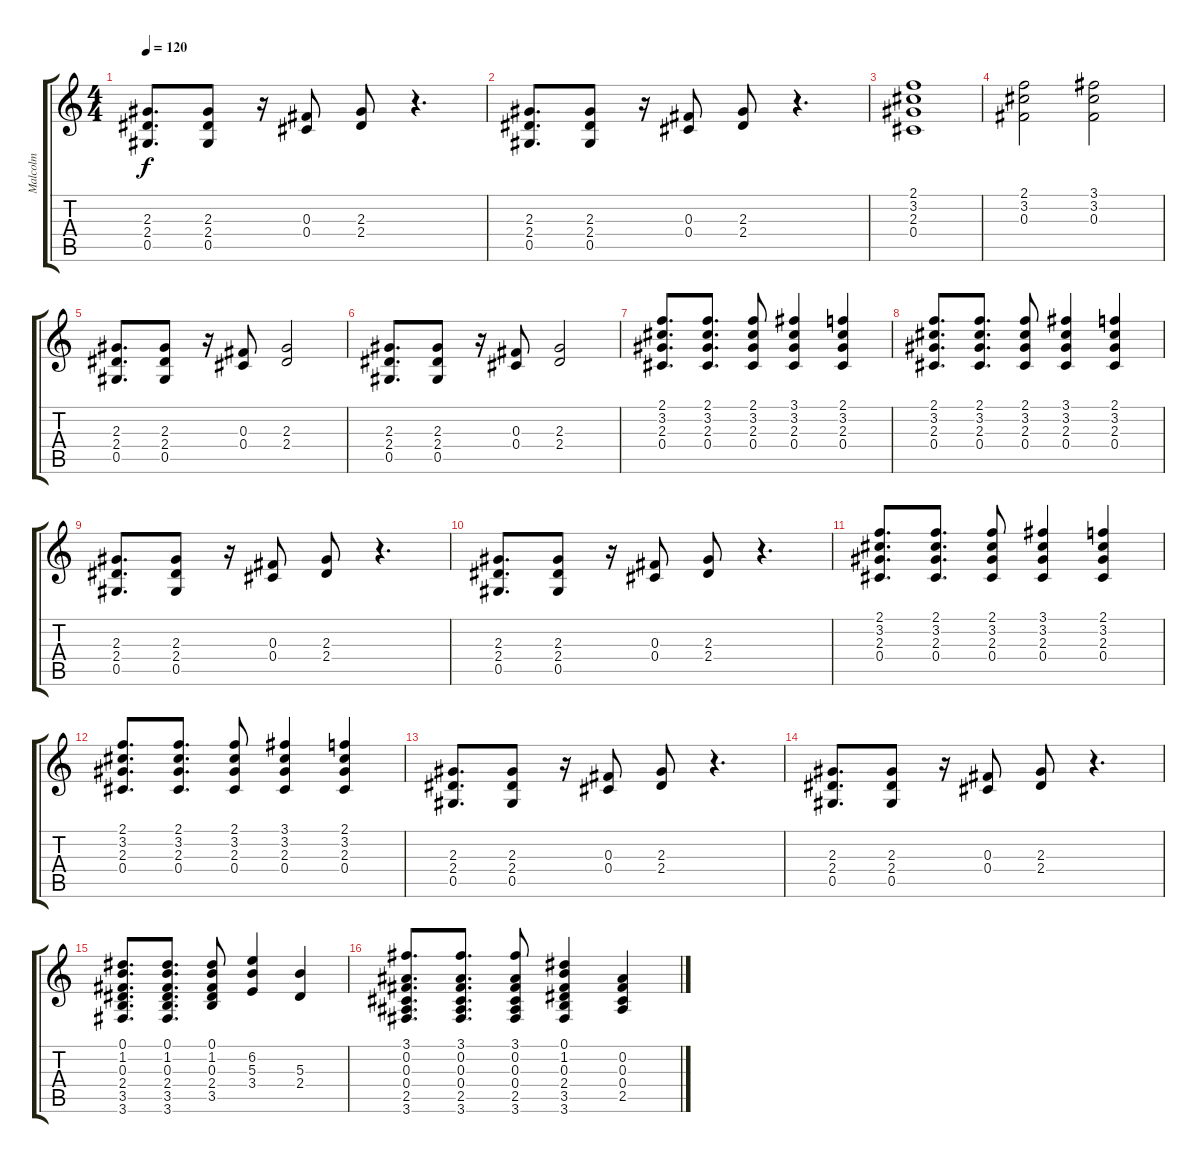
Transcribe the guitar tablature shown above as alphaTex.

\track ("Malcolm" "Malcolm") {instrument distortionguitar}
\staff {score tabs}
\tuning (Eb4 Bb3 Gb3 Db3 Ab2 Eb2) {hide}
\ts (4 4)
\tempo 120
\clef g2
\ks c
(2.3 2.4 0.5).8{d dy f} (2.3 2.4 0.5).8 r.16 (0.3 0.4).8 (2.3 2.4).8 r.4{d} |
(2.3 2.4 0.5).8{d} (2.3 2.4 0.5).8 r.16 (0.3 0.4).8 (2.3 2.4).8 r.4{d} |
(2.1 3.2 2.3 0.4).1 |
(2.1 3.2 0.3).2 (3.1 3.2 0.3).2 |
(2.3 2.4 0.5).8{d} (2.3 2.4 0.5).8 r.16 (0.3 0.4).8 (2.3 2.4).2 |
(2.3 2.4 0.5).8{d} (2.3 2.4 0.5).8 r.16 (0.3 0.4).8 (2.3 2.4).2 |
(2.1 3.2 2.3 0.4).8{d} (2.1 3.2 2.3 0.4).8{d} (2.1 3.2 2.3 0.4).8 (3.1 3.2 2.3 0.4).4 (2.1 3.2 2.3 0.4).4 |
(2.1 3.2 2.3 0.4).8{d} (2.1 3.2 2.3 0.4).8{d} (2.1 3.2 2.3 0.4).8 (3.1 3.2 2.3 0.4).4 (2.1 3.2 2.3 0.4).4 |
(2.3 2.4 0.5).8{d} (2.3 2.4 0.5).8 r.16 (0.3 0.4).8 (2.3 2.4).8 r.4{d} |
(2.3 2.4 0.5).8{d} (2.3 2.4 0.5).8 r.16 (0.3 0.4).8 (2.3 2.4).8 r.4{d} |
(2.1 3.2 2.3 0.4).8{d} (2.1 3.2 2.3 0.4).8{d} (2.1 3.2 2.3 0.4).8 (3.1 3.2 2.3 0.4).4 (2.1 3.2 2.3 0.4).4 |
(2.1 3.2 2.3 0.4).8{d} (2.1 3.2 2.3 0.4).8{d} (2.1 3.2 2.3 0.4).8 (3.1 3.2 2.3 0.4).4 (2.1 3.2 2.3 0.4).4 |
(2.3 2.4 0.5).8{d} (2.3 2.4 0.5).8 r.16 (0.3 0.4).8 (2.3 2.4).8 r.4{d} |
(2.3 2.4 0.5).8{d} (2.3 2.4 0.5).8 r.16 (0.3 0.4).8 (2.3 2.4).8 r.4{d} |
(0.1 1.2 0.3 2.4 3.5 3.6).8{d} (0.1 1.2 0.3 2.4 3.5 3.6).8{d} (0.1 1.2 0.3 2.4 3.5).8 (6.2 5.3 3.4).4 (5.3 2.4).4 |
(3.1 0.2 0.3 0.4 2.5 3.6).8{d} (3.1 0.2 0.3 0.4 2.5 3.6).8{d} (3.1 0.2 0.3 0.4 2.5 3.6).8 (0.1 1.2 0.3 2.4 3.5 3.6).4 (0.2 0.3 0.4 2.5).4
